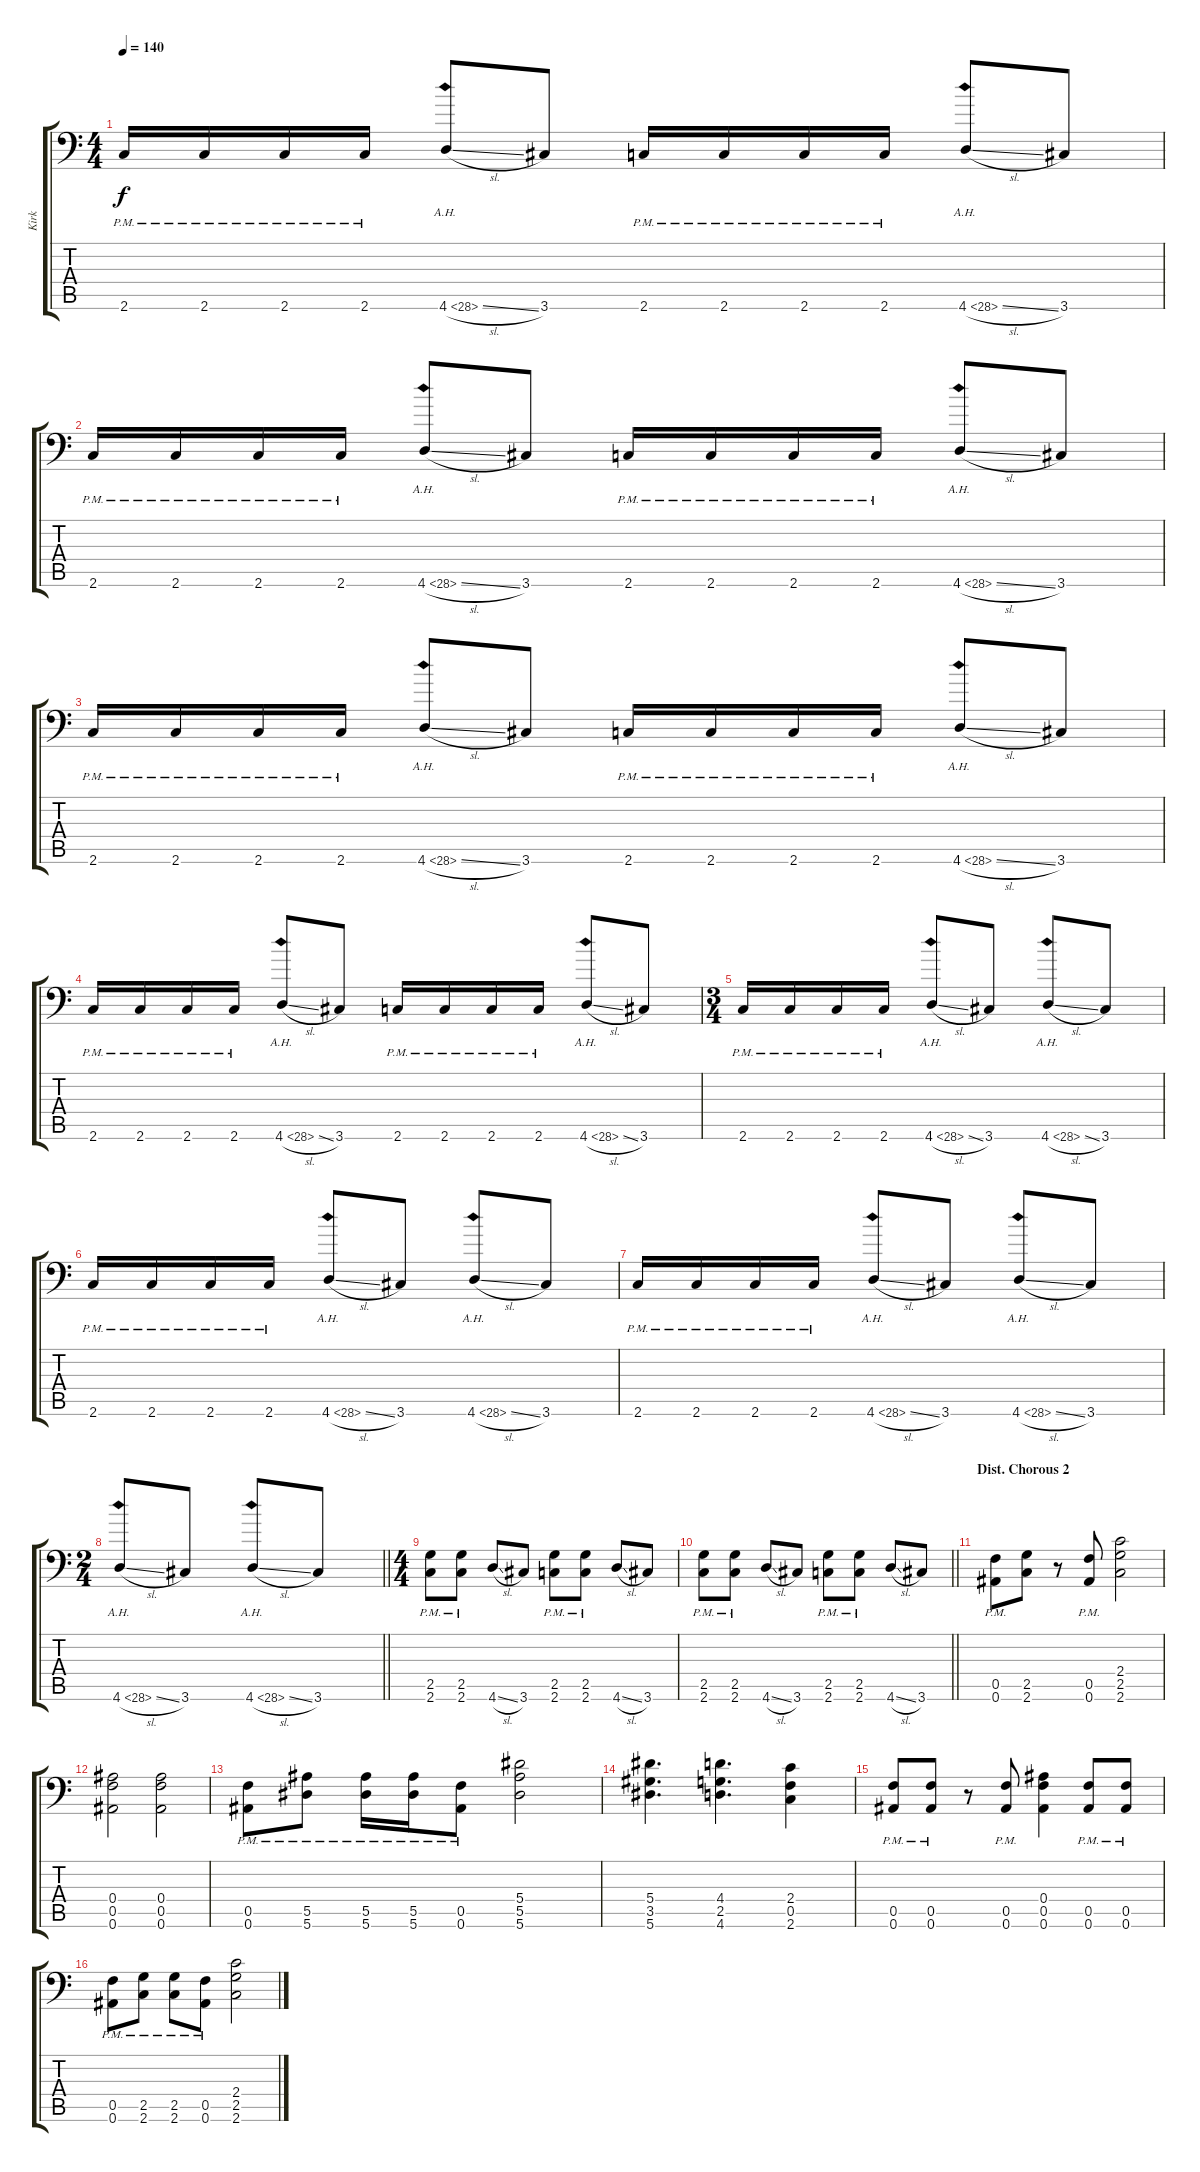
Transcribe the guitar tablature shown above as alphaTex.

\track ("Kirk" "Kirk") {instrument distortionguitar}
\staff {score tabs}
\tuning (C4 G3 Eb3 Bb2 F2 Bb1) {hide}
\ts (4 4)
\section ("" "")
\tempo 140
\clef f4
\ks c
2.6{pm}.16{dy f} 2.6{pm}.16 2.6{pm}.16 2.6{pm}.16 4.6{ah 24 sl}.8 3.6.8 2.6{pm}.16 2.6{pm}.16 2.6{pm}.16 2.6{pm}.16 4.6{ah 24 sl}.8 3.6.8 |
2.6{pm}.16 2.6{pm}.16 2.6{pm}.16 2.6{pm}.16 4.6{ah 24 sl}.8 3.6.8 2.6{pm}.16 2.6{pm}.16 2.6{pm}.16 2.6{pm}.16 4.6{ah 24 sl}.8 3.6.8 |
2.6{pm}.16 2.6{pm}.16 2.6{pm}.16 2.6{pm}.16 4.6{ah 24 sl}.8 3.6.8 2.6{pm}.16 2.6{pm}.16 2.6{pm}.16 2.6{pm}.16 4.6{ah 24 sl}.8 3.6.8 |
2.6{pm}.16 2.6{pm}.16 2.6{pm}.16 2.6{pm}.16 4.6{ah 24 sl}.8 3.6.8 2.6{pm}.16 2.6{pm}.16 2.6{pm}.16 2.6{pm}.16 4.6{ah 24 sl}.8 3.6.8 |
\ts (3 4)
2.6{pm}.16 2.6{pm}.16 2.6{pm}.16 2.6{pm}.16 4.6{ah 24 sl}.8 3.6.8 4.6{ah 24 sl}.8 3.6.8 |
2.6{pm}.16 2.6{pm}.16 2.6{pm}.16 2.6{pm}.16 4.6{ah 24 sl}.8 3.6.8 4.6{ah 24 sl}.8 3.6.8 |
2.6{pm}.16 2.6{pm}.16 2.6{pm}.16 2.6{pm}.16 4.6{ah 24 sl}.8 3.6.8 4.6{ah 24 sl}.8 3.6.8 |
\ts (2 4)
\barLineRight lightlight
4.6{ah 24 sl}.8 3.6.8 4.6{ah 24 sl}.8 3.6.8 |
\ts (4 4)
\section ("" "")
(2.5{pm} 2.6{pm}).8 (2.5{pm} 2.6{pm}).8 4.6{sl}.8 3.6.8 (2.5{pm} 2.6{pm}).8 (2.5{pm} 2.6{pm}).8 4.6{sl}.8 3.6.8 |
\barLineRight lightlight
(2.5{pm} 2.6{pm}).8 (2.5{pm} 2.6{pm}).8 4.6{sl}.8 3.6.8 (2.5{pm} 2.6{pm}).8 (2.5{pm} 2.6{pm}).8 4.6{sl}.8 3.6.8 |
\section ("" "Dist. Chorous 2")
(0.5{pm} 0.6{pm}).8 (2.5 2.6).8 r.8 (0.5{pm} 0.6{pm}).8 (2.4 2.5 2.6).2 |
(0.4 0.5 0.6).2 (0.4 0.5 0.6).2 |
(0.5{pm} 0.6{pm}).8 (5.5{pm} 5.6{pm}).8 (5.5{pm} 5.6{pm}).16 (5.5{pm} 5.6{pm}).16 (0.5{pm} 0.6{pm}).8 (5.4 5.5 5.6).2 |
(5.4 3.5 5.6).4{d} (4.4 2.5 4.6).4{d} (2.4 0.5 2.6).4 |
(0.5{pm} 0.6{pm}).8 (0.5{pm} 0.6{pm}).8 r.8 (0.5{pm} 0.6{pm}).8 (0.4 0.5 0.6).4 (0.5{pm} 0.6{pm}).8 (0.5{pm} 0.6{pm}).8 |
(0.5{pm} 0.6{pm}).8 (2.5{pm} 2.6{pm}).8 (2.5{pm} 2.6{pm}).8 (0.5{pm} 0.6{pm}).8 (2.4 2.5 2.6).2
